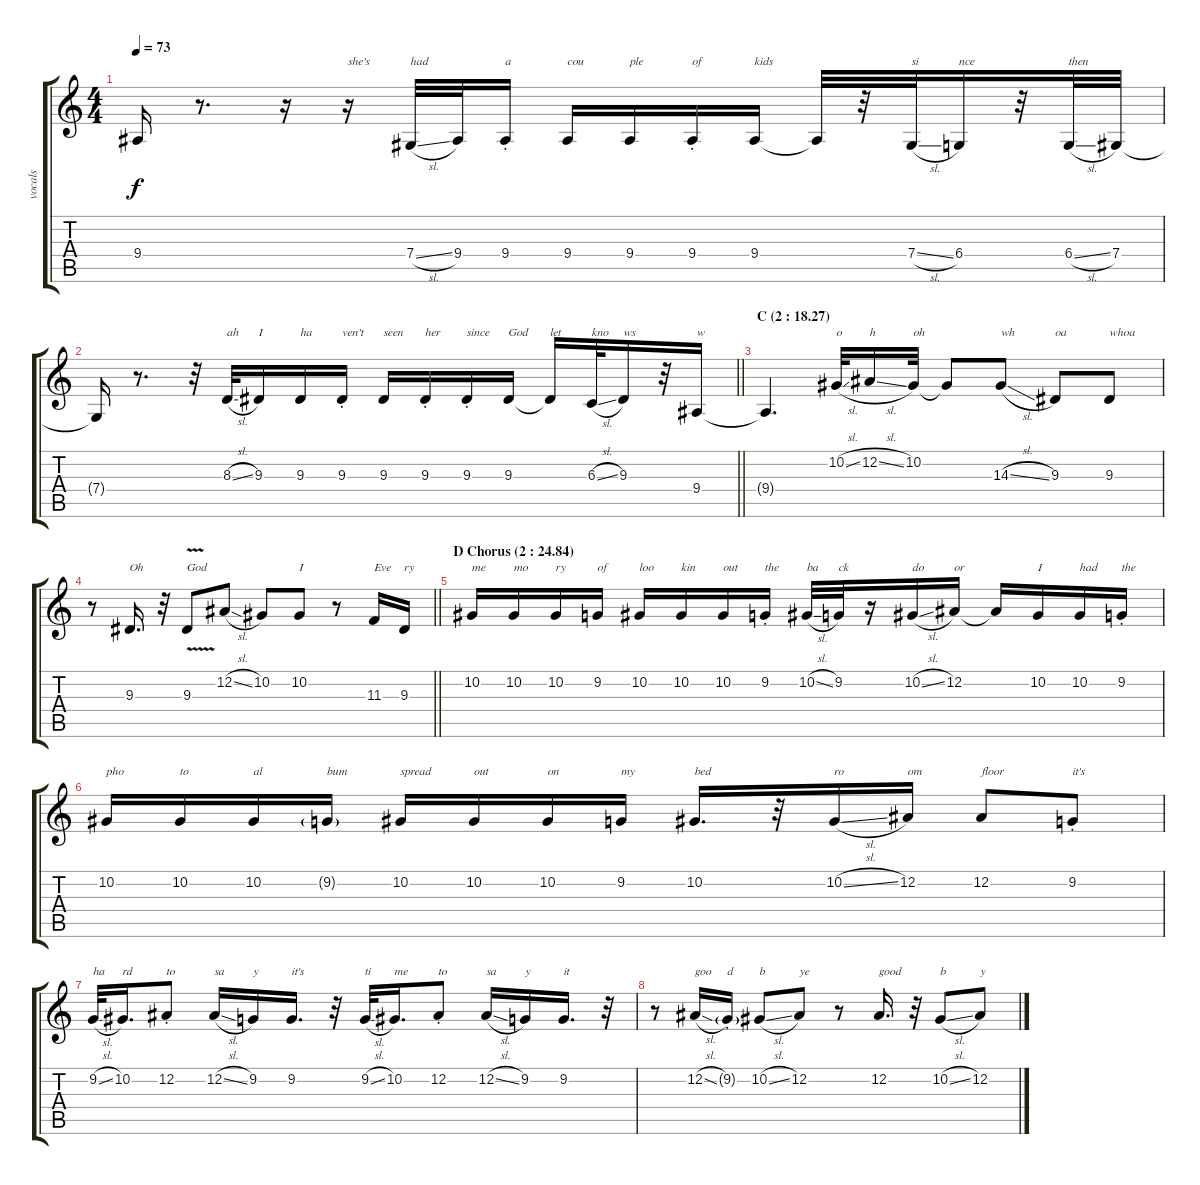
\track ("vocals" "vocals") {instrument lead2sawtooth}
\staff {score tabs}
\tuning (Eb4 Bb3 Gb3 Db3 Ab2 Eb2) {hide}
\ts (4 4)
\tempo 73
\clef g2
\ks c
9.4{t}.16{dy f} r.8{d} r.16 r.16{txt "she's"} 7.4{sl}.32{txt "had"} 9.4.32 9.4{st}.16{txt "a"} 9.4.16{txt "cou"} 9.4.16{txt "ple"} 9.4{st}.16{txt "of"} 9.4.16{txt "kids"} 9.4{t}.32 r.32 7.4{sl}.32{txt "si"} 6.4.16{txt "nce"} r.32 6.4{sl}.32{txt "then"} 7.4.32 |
\barLineRight lightlight
7.4{t}.16 r.8{d} r.32 8.3{sl}.32{txt "ah"} 9.3.16{txt "I"} 9.3.16{txt "ha"} 9.3{st}.16{txt "ven't"} 9.3.16{txt "seen"} 9.3{st}.16{txt "her"} 9.3{st}.16{txt "since"} 9.3.16{txt "God"} 9.3{t}.16{txt "let"} 6.3{sl}.32{txt "kno"} 9.3.16{txt "ws"} r.32 9.4.16{txt "w"} |
\section ("" "C (2 : 18.27)")
9.4{t}.4{d} 10.2{sl}.32{txt "o"} 12.2{sl}.16{txt "h"} 10.2.32{txt "oh"} 10.2{t}.8 14.3{sl}.8{txt "wh"} 9.3.8{txt "oa"} 9.3.8{txt "whoa"} |
\barLineRight lightlight
r.8 9.3.16{d txt "Oh"} r.32 9.3{v}.8{txt "God"} 12.2{sl}.8 10.2.8 10.2.8{txt "I"} r.8 11.3.16{txt "Eve"} 9.3.16{txt "ry"} |
\section ("" "D Chorus (2 : 24.84)")
10.2.16{txt "me"} 10.2.16{txt "mo"} 10.2.16{txt "ry"} 9.2.16{txt "of"} 10.2.16{txt "loo"} 10.2.16{txt "kin"} 10.2.16{txt "out"} 9.2{st}.16{txt "the"} 10.2{sl}.32{txt "ba"} 9.2.32{txt "ck"} r.16 10.2{sl}.16{txt "do"} 12.2.16{txt "or"} 12.2{t}.16 10.2.16{txt "I"} 10.2.16{txt "had"} 9.2{st}.16{txt "the"} |
10.2.16{txt "pho"} 10.2.16{txt "to"} 10.2.16{txt "al"} 9.2{g}.16{txt "bum"} 10.2.16{txt "spread"} 10.2.16{txt "out"} 10.2.16{txt "on"} 9.2.16{txt "my"} 10.2.16{d txt "bed"} r.32 10.2{sl}.16{txt "ro"} 12.2.16{txt "om"} 12.2.8{txt "floor"} 9.2{st}.8{txt "it's"} |
9.2{sl}.32{txt "ha"} 10.2.16{d txt "rd"} 12.2{st}.8{txt "to"} 12.2{sl}.16{txt "sa"} 9.2.16{txt "y"} 9.2.16{d txt "it's"} r.32 9.2{sl}.32{txt "ti"} 10.2.16{d txt "me"} 12.2{st}.8{txt "to"} 12.2{sl}.16{txt "sa"} 9.2.16{txt "y"} 9.2.16{d txt "it"} r.32 |
r.8 12.2{sl}.16{txt "goo"} 9.2{g st}.16{txt "d"} 10.2{sl}.8{txt "b"} 12.2.8{txt "ye"} r.8 12.2.16{d txt "good"} r.32 10.2{sl}.8{txt "b"} 12.2{sl}.8{txt "y"}
